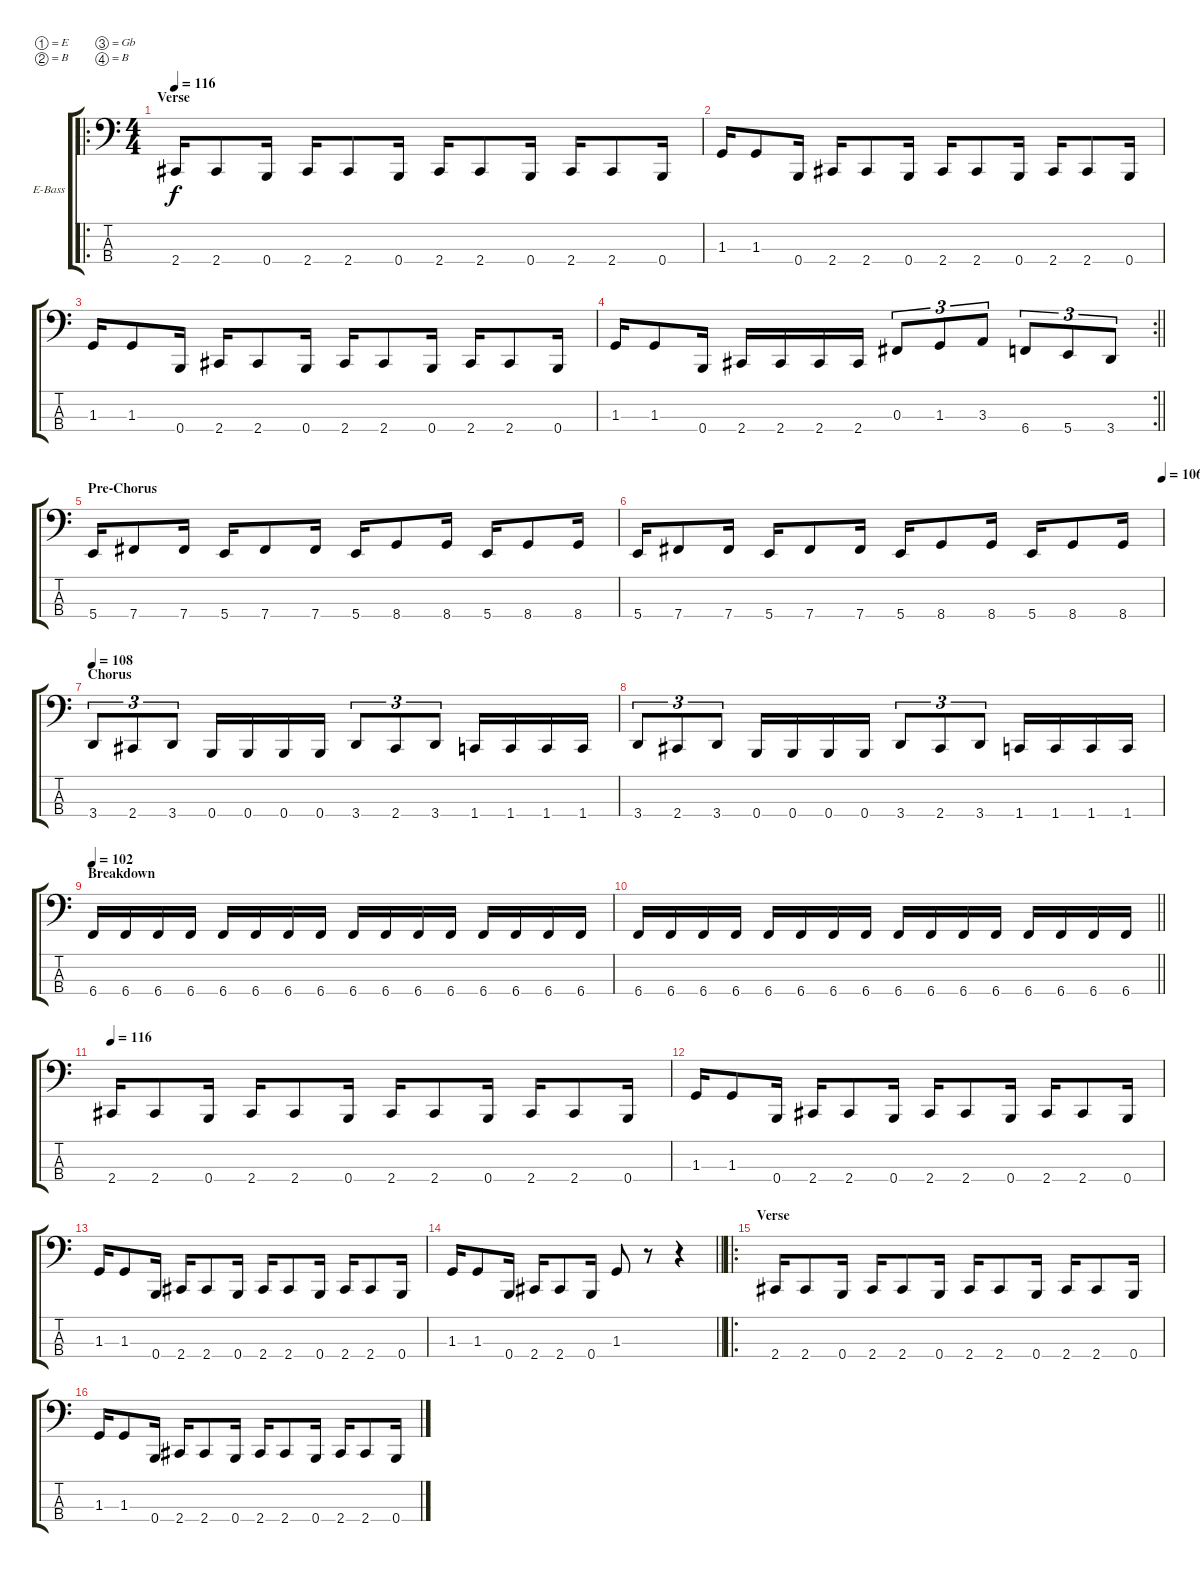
\bracketExtendMode groupsimilarinstruments
\firstSystemTrackNameOrientation horizontal
\otherSystemsTrackNameOrientation horizontal
\track ("Adam Duce" "E-Bass") {instrument electricbasspick}
\staff {score tabs}
\tuning (E2 B1 Gb1 B0)
\ro
\ts (4 4)
\section ("" "Verse")
\tempo 116
\clef f4
\ks c
2.4.16{dy f} 2.4.8 0.4.16 2.4.16 2.4.8 0.4.16 2.4.16 2.4.8 0.4.16 2.4.16 2.4.8 0.4.16 |
1.3.16 1.3.8 0.4.16 2.4.16 2.4.8 0.4.16 2.4.16 2.4.8 0.4.16 2.4.16 2.4.8 0.4.16 |
1.3.16 1.3.8 0.4.16 2.4.16 2.4.8 0.4.16 2.4.16 2.4.8 0.4.16 2.4.16 2.4.8 0.4.16 |
\rc 2
\barLineRight lightlight
1.3.16 1.3.8 0.4.16 2.4.16 2.4.16 2.4.16 2.4.16 0.3.8{tu (3 2)} 1.3.8{tu (3 2)} 3.3.8{tu (3 2)} 6.4.8{tu (3 2)} 5.4.8{tu (3 2)} 3.4.8{tu (3 2)} |
\section ("" "Pre-Chorus")
5.4.16 7.4.8 7.4.16 5.4.16 7.4.8 7.4.16 5.4.16 8.4.8 8.4.16 5.4.16 8.4.8 8.4.16 |
\tempo (106 1)
5.4.16 7.4.8 7.4.16 5.4.16 7.4.8 7.4.16 5.4.16 8.4.8 8.4.16 5.4.16 8.4.8 8.4.16 |
\section ("" "Chorus")
\tempo 108
3.4.8{tu (3 2)} 2.4.8{tu (3 2)} 3.4.8{tu (3 2)} 0.4.16 0.4.16 0.4.16 0.4.16 3.4.8{tu (3 2)} 2.4.8{tu (3 2)} 3.4.8{tu (3 2)} 1.4.16 1.4.16 1.4.16 1.4.16 |
3.4.8{tu (3 2)} 2.4.8{tu (3 2)} 3.4.8{tu (3 2)} 0.4.16 0.4.16 0.4.16 0.4.16 3.4.8{tu (3 2)} 2.4.8{tu (3 2)} 3.4.8{tu (3 2)} 1.4.16 1.4.16 1.4.16 1.4.16 |
\section ("" "Breakdown")
\tempo 102
6.4.16 6.4.16 6.4.16 6.4.16 6.4.16 6.4.16 6.4.16 6.4.16 6.4.16 6.4.16 6.4.16 6.4.16 6.4.16 6.4.16 6.4.16 6.4.16 |
\barLineRight lightlight
6.4.16 6.4.16 6.4.16 6.4.16 6.4.16 6.4.16 6.4.16 6.4.16 6.4.16 6.4.16 6.4.16 6.4.16 6.4.16 6.4.16 6.4.16 6.4.16 |
\tempo 116
2.4.16 2.4.8 0.4.16 2.4.16 2.4.8 0.4.16 2.4.16 2.4.8 0.4.16 2.4.16 2.4.8 0.4.16 |
1.3.16 1.3.8 0.4.16 2.4.16 2.4.8 0.4.16 2.4.16 2.4.8 0.4.16 2.4.16 2.4.8 0.4.16 |
1.3.16 1.3.8 0.4.16 2.4.16 2.4.8 0.4.16 2.4.16 2.4.8 0.4.16 2.4.16 2.4.8 0.4.16 |
\barLineRight lightlight
1.3.16 1.3.8 0.4.16 2.4.16 2.4.8 0.4.16 1.3.8 r.8 r.4 |
\ro
\section ("" "Verse")
2.4.16 2.4.8 0.4.16 2.4.16 2.4.8 0.4.16 2.4.16 2.4.8 0.4.16 2.4.16 2.4.8 0.4.16 |
1.3.16 1.3.8 0.4.16 2.4.16 2.4.8 0.4.16 2.4.16 2.4.8 0.4.16 2.4.16 2.4.8 0.4.16
